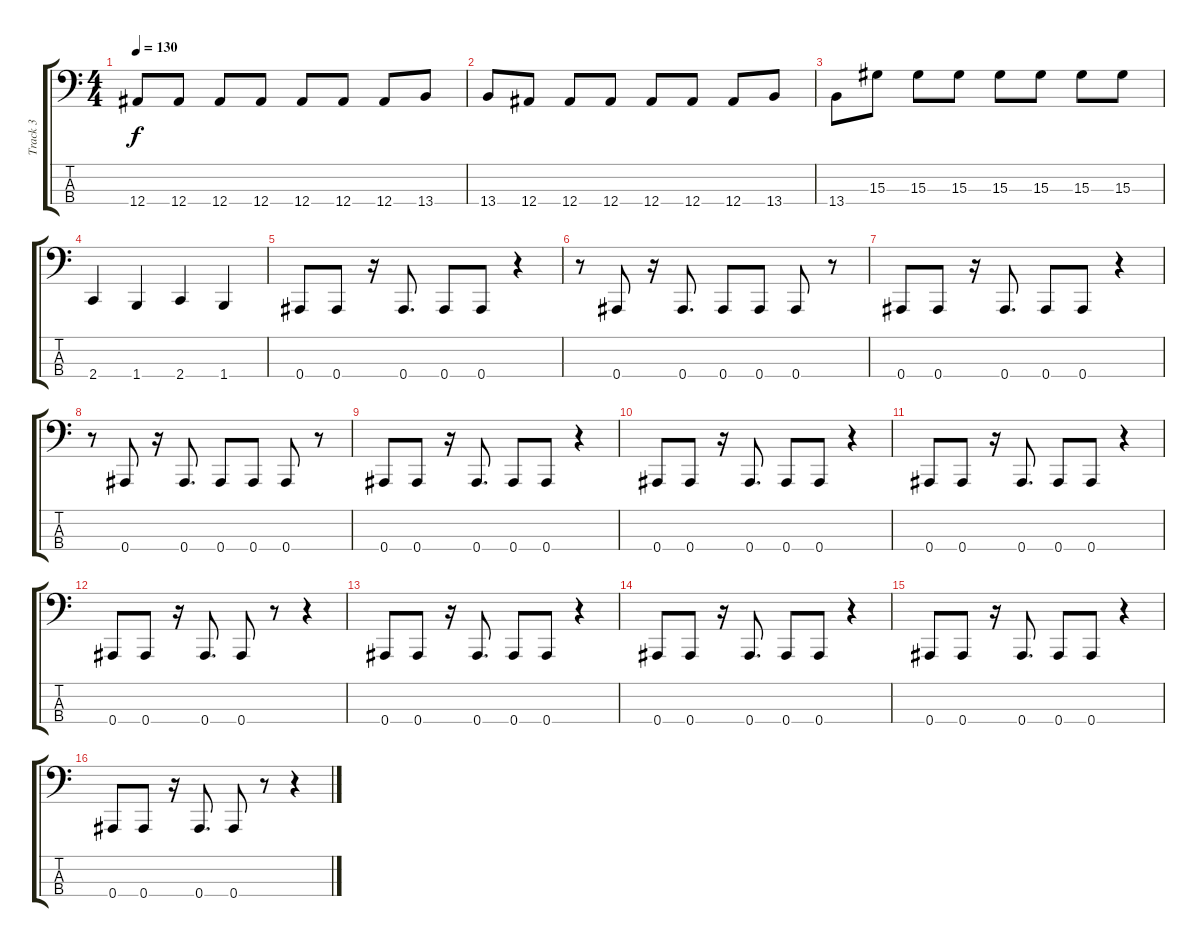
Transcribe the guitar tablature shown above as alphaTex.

\track ("Track 3" "Track 3") {instrument electricbassfinger}
\staff {score tabs}
\tuning (Eb2 Bb1 F1 Bb0) {hide}
\ts (4 4)
\tempo 130
\clef f4
\ks c
12.4.8{dy f} 12.4.8 12.4.8 12.4.8 12.4.8 12.4.8 12.4.8 13.4.8 |
13.4.8 12.4.8 12.4.8 12.4.8 12.4.8 12.4.8 12.4.8 13.4.8 |
13.4.8 15.3.8 15.3.8 15.3.8 15.3.8 15.3.8 15.3.8 15.3.8 |
2.4.4 1.4.4 2.4.4 1.4.4 |
0.4.8 0.4.8 r.16 0.4.8{d} 0.4.8 0.4.8 r.4 |
r.8 0.4.8 r.16 0.4.8{d} 0.4.8 0.4.8 0.4.8 r.8 |
0.4.8 0.4.8 r.16 0.4.8{d} 0.4.8 0.4.8 r.4 |
r.8 0.4.8 r.16 0.4.8{d} 0.4.8 0.4.8 0.4.8 r.8 |
0.4.8 0.4.8 r.16 0.4.8{d} 0.4.8 0.4.8 r.4 |
0.4.8 0.4.8 r.16 0.4.8{d} 0.4.8 0.4.8 r.4 |
0.4.8 0.4.8 r.16 0.4.8{d} 0.4.8 0.4.8 r.4 |
0.4.8 0.4.8 r.16 0.4.8{d} 0.4.8 r.8 r.4 |
0.4.8 0.4.8 r.16 0.4.8{d} 0.4.8 0.4.8 r.4 |
0.4.8 0.4.8 r.16 0.4.8{d} 0.4.8 0.4.8 r.4 |
0.4.8 0.4.8 r.16 0.4.8{d} 0.4.8 0.4.8 r.4 |
0.4.8 0.4.8 r.16 0.4.8{d} 0.4.8 r.8 r.4
